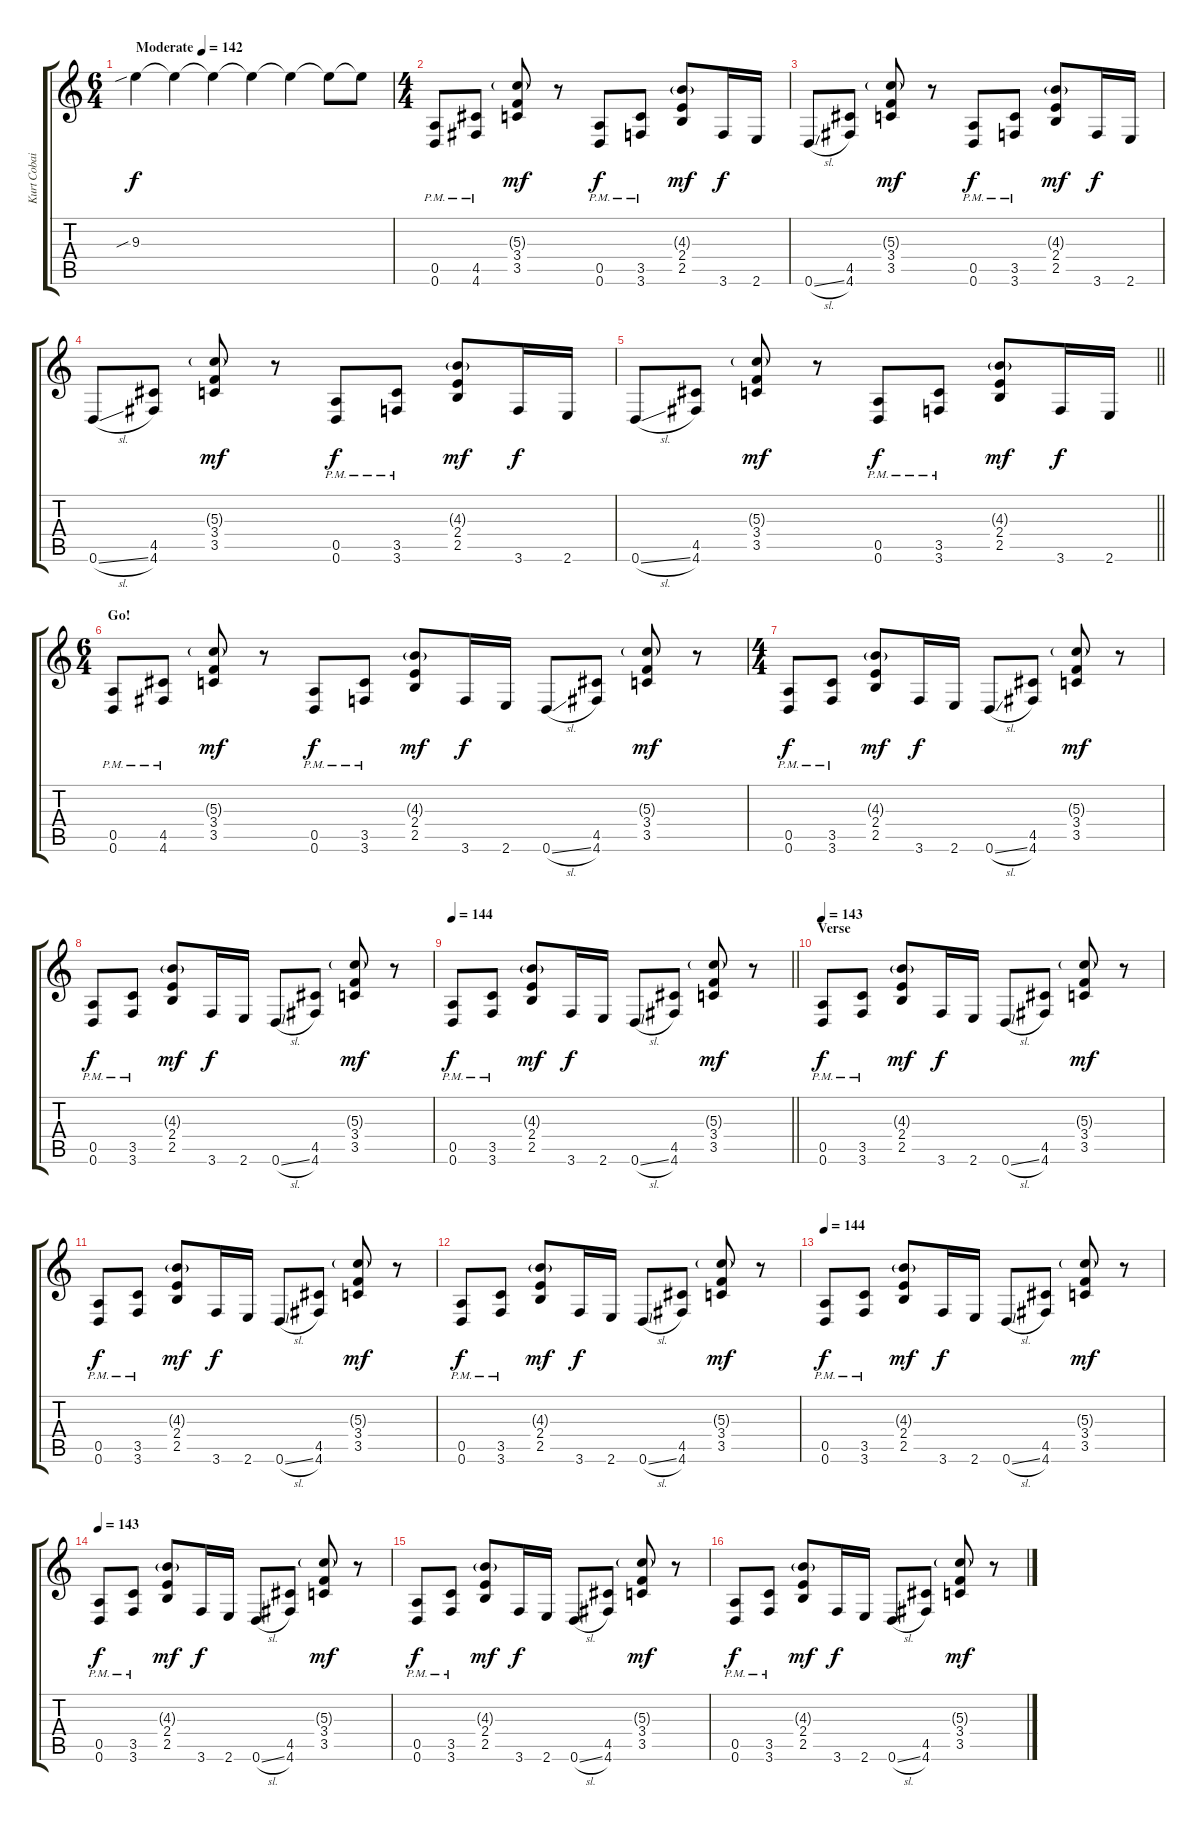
\track ("Kurt Cobain" "Kurt Cobai") {instrument distortionguitar}
\staff {score tabs}
\tuning (E4 B3 G3 D3 A2 D2) {hide}
\ts (6 4)
\tempo (142 "Moderate")
\clef g2
\ks c
9.3{sib}.4{dy f instrument distortionguitar} 9.3{t}.4 9.3{t}.4 9.3{t}.4 9.3{t}.4 9.3{t}.8 9.3{t}.8 |
\ts (4 4)
(0.5{pm} 0.6{pm}).8 (4.5{pm} 4.6{pm}).8 (5.3{g} 3.4 3.5).8{dy mf} r.8 (0.5{pm} 0.6{pm}).8{dy f} (3.5{pm} 3.6{pm}).8 (4.3{g} 2.4 2.5).8{dy mf} 3.6.16{dy f} 2.6.16 |
0.6{sl}.8 (4.5 4.6).8 (5.3{g} 3.4 3.5).8{dy mf} r.8 (0.5{pm} 0.6{pm}).8{dy f} (3.5{pm} 3.6{pm}).8 (4.3{g} 2.4 2.5).8{dy mf} 3.6.16{dy f} 2.6.16 |
0.6{sl}.8 (4.5 4.6).8 (5.3{g} 3.4 3.5).8{dy mf} r.8 (0.5{pm} 0.6{pm}).8{dy f} (3.5{pm} 3.6{pm}).8 (4.3{g} 2.4 2.5).8{dy mf} 3.6.16{dy f} 2.6.16 |
\barLineRight lightlight
0.6{sl}.8 (4.5 4.6).8 (5.3{g} 3.4 3.5).8{dy mf} r.8 (0.5{pm} 0.6{pm}).8{dy f} (3.5{pm} 3.6{pm}).8 (4.3{g} 2.4 2.5).8{dy mf} 3.6.16{dy f} 2.6.16 |
\ts (6 4)
\section ("" "Go!")
(0.5{pm} 0.6{pm}).8 (4.5{pm} 4.6{pm}).8 (5.3{g} 3.4 3.5).8{dy mf} r.8 (0.5{pm} 0.6{pm}).8{dy f} (3.5{pm} 3.6{pm}).8 (4.3{g} 2.4 2.5).8{dy mf} 3.6.16{dy f} 2.6.16 0.6{sl}.8 (4.5 4.6).8 (5.3{g} 3.4 3.5).8{dy mf} r.8 |
\ts (4 4)
(0.5{pm} 0.6{pm}).8{dy f} (3.5{pm} 3.6{pm}).8 (4.3{g} 2.4 2.5).8{dy mf} 3.6.16{dy f} 2.6.16 0.6{sl}.8 (4.5 4.6).8 (5.3{g} 3.4 3.5).8{dy mf} r.8 |
(0.5{pm} 0.6{pm}).8{dy f} (3.5{pm} 3.6{pm}).8 (4.3{g} 2.4 2.5).8{dy mf} 3.6.16{dy f} 2.6.16 0.6{sl}.8 (4.5 4.6).8 (5.3{g} 3.4 3.5).8{dy mf} r.8 |
\tempo 144
\barLineRight lightlight
(0.5{pm} 0.6{pm}).8{dy f} (3.5{pm} 3.6{pm}).8 (4.3{g} 2.4 2.5).8{dy mf} 3.6.16{dy f} 2.6.16 0.6{sl}.8 (4.5 4.6).8 (5.3{g} 3.4 3.5).8{dy mf} r.8 |
\section ("" "Verse")
\tempo 145
\tempo 143
(0.5{pm} 0.6{pm}).8{dy f} (3.5{pm} 3.6{pm}).8 (4.3{g} 2.4 2.5).8{dy mf} 3.6.16{dy f} 2.6.16 0.6{sl}.8 (4.5 4.6).8 (5.3{g} 3.4 3.5).8{dy mf} r.8 |
(0.5{pm} 0.6{pm}).8{dy f} (3.5{pm} 3.6{pm}).8 (4.3{g} 2.4 2.5).8{dy mf} 3.6.16{dy f} 2.6.16 0.6{sl}.8 (4.5 4.6).8 (5.3{g} 3.4 3.5).8{dy mf} r.8 |
(0.5{pm} 0.6{pm}).8{dy f} (3.5{pm} 3.6{pm}).8 (4.3{g} 2.4 2.5).8{dy mf} 3.6.16{dy f} 2.6.16 0.6{sl}.8 (4.5 4.6).8 (5.3{g} 3.4 3.5).8{dy mf} r.8 |
\tempo 144
(0.5{pm} 0.6{pm}).8{dy f} (3.5{pm} 3.6{pm}).8 (4.3{g} 2.4 2.5).8{dy mf} 3.6.16{dy f} 2.6.16 0.6{sl}.8 (4.5 4.6).8 (5.3{g} 3.4 3.5).8{dy mf} r.8 |
\tempo 143
(0.5{pm} 0.6{pm}).8{dy f} (3.5{pm} 3.6{pm}).8 (4.3{g} 2.4 2.5).8{dy mf} 3.6.16{dy f} 2.6.16 0.6{sl}.8 (4.5 4.6).8 (5.3{g} 3.4 3.5).8{dy mf} r.8 |
(0.5{pm} 0.6{pm}).8{dy f} (3.5{pm} 3.6{pm}).8 (4.3{g} 2.4 2.5).8{dy mf} 3.6.16{dy f} 2.6.16 0.6{sl}.8 (4.5 4.6).8 (5.3{g} 3.4 3.5).8{dy mf} r.8 |
(0.5{pm} 0.6{pm}).8{dy f} (3.5{pm} 3.6{pm}).8 (4.3{g} 2.4 2.5).8{dy mf} 3.6.16{dy f} 2.6.16 0.6{sl}.8 (4.5 4.6).8 (5.3{g} 3.4 3.5).8{dy mf} r.8
